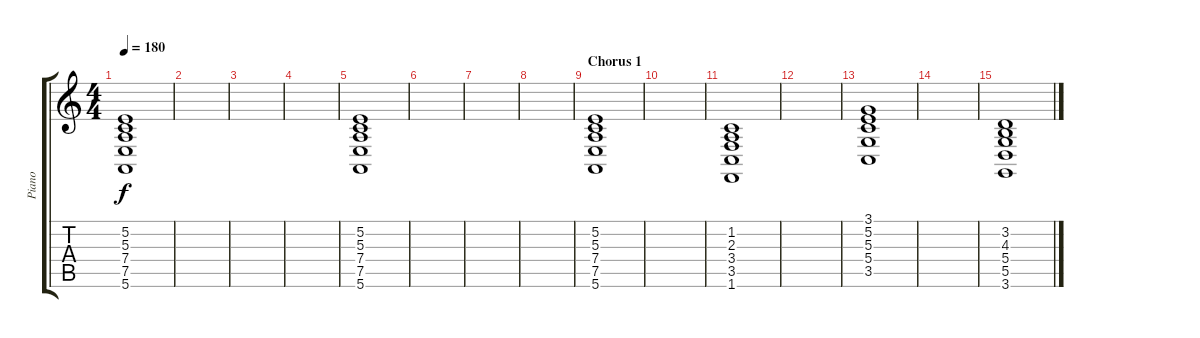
\track ("Piano" "Piano") {instrument brightacousticpiano}
\staff {score tabs}
\tuning (E4 B3 G3 D3 A2 E2) {hide}
\ts (4 4)
\tempo 180
\clef g2
\ks c
(5.2 5.3 7.4 7.5 5.6).1{dy f} |
|
|
|
(5.2 5.3 7.4 7.5 5.6).1 |
|
|
|
\section ("" "Chorus 1")
(5.2 5.3 7.4 7.5 5.6).1 |
|
(1.2 2.3 3.4 3.5 1.6).1 |
|
(3.1 5.2 5.3 5.4 3.5).1 |
|
(3.2 4.3 5.4 5.5 3.6).1
